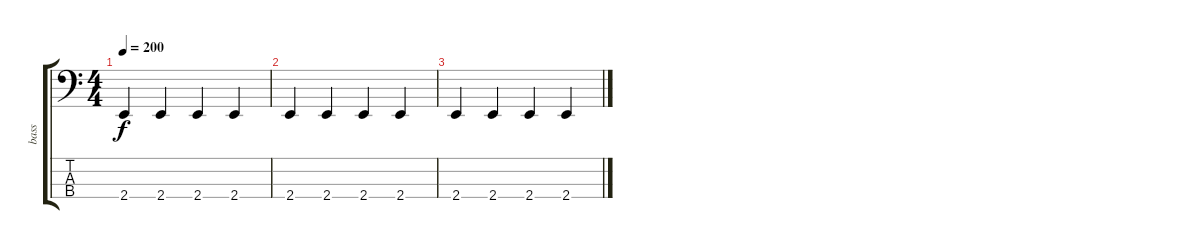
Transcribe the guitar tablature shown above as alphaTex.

\track ("bass" "bass") {instrument electricbassfinger}
\staff {score tabs}
\tuning (G2 D2 A1 D1) {hide}
\ts (4 4)
\tempo 200
\clef f4
\ks c
2.4.4{dy f} 2.4.4 2.4.4 2.4.4 |
2.4.4 2.4.4 2.4.4 2.4.4 |
2.4.4 2.4.4 2.4.4 2.4.4
